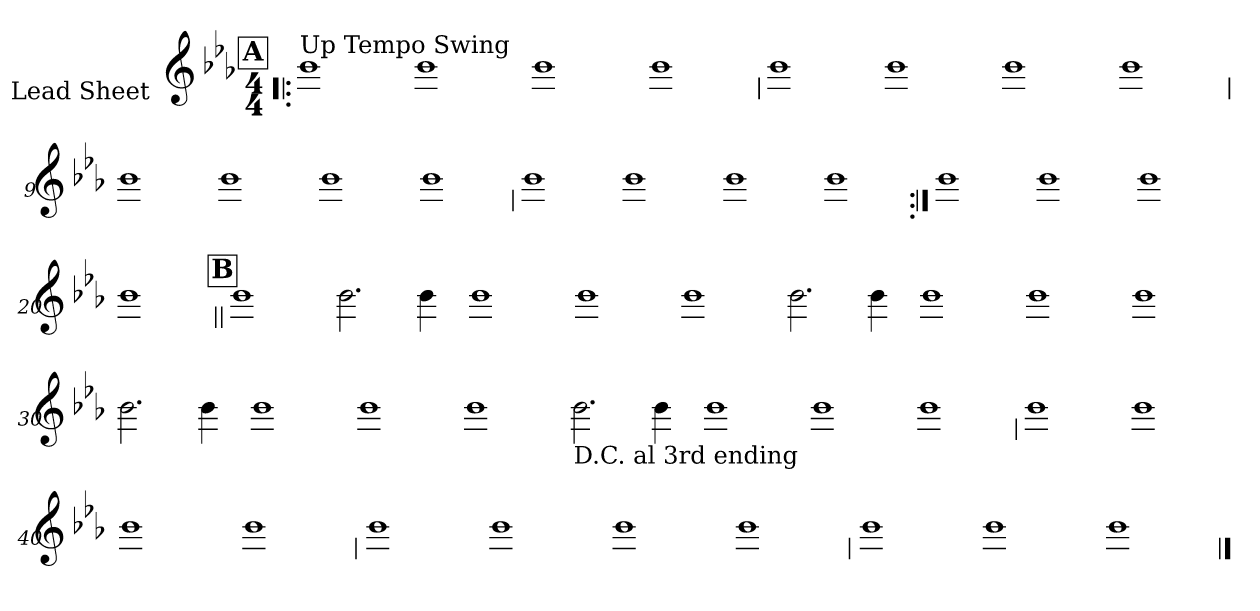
**kern
*part1
*staff1
*I"Lead Sheet
*stria0
*clefG2
*k[b-e-a-]
*c:
*M4/4
!!LO:REH:place=s1:a:t=A
=1!|:
!LO:TX:a:t=Up Tempo Swing
1b-
=2-
1b-
=3-
1b-
=4-
1b-
!!LO:LB:g=z
=5
1b-
=6-
1b-
=7-
1b-
=8-
1b-
!!LO:LB:g=z
=9
1b-
=10-
1b-
=11-
1b-
=12-
1b-
!!LO:LB:g=z
=13
1b-
=14-
1b-
=15-
1b-
=16-
1b-
!!LO:LB:g=z
=17:|!
1b-
=18-
1b-
=19-
1b-
=20-
1b-
!!LO:LB:g=z
!!LO:REH:place=s1:a:t=B
=21||
1b-
=22-
2.b-
4b-
=23-
1b-
=24-
1b-
=25-
1b-
!!LO:LB:g=z
=26-
2.b-
4b-
=27-
1b-
=28-
1b-
=29-
1b-
=30-
2.b-
4b-
=31-
1b-
!!LO:LB:g=z
=32-
1b-
=33-
1b-
=34-
!LO:TX:b:t=D.C. al 3rd ending
2.b-
4b-
=35-
1b-
=36-
1b-
=37-
1b-
!!LO:LB:g=z
=38
1b-
=39-
1b-
=40-
1b-
=41-
1b-
!!LO:LB:g=z
=42
1b-
=43-
1b-
=44-
1b-
=45-
1b-
!!LO:LB:g=z
=46
1b-
=47-
1b-
=48-
1b-
==
*-
